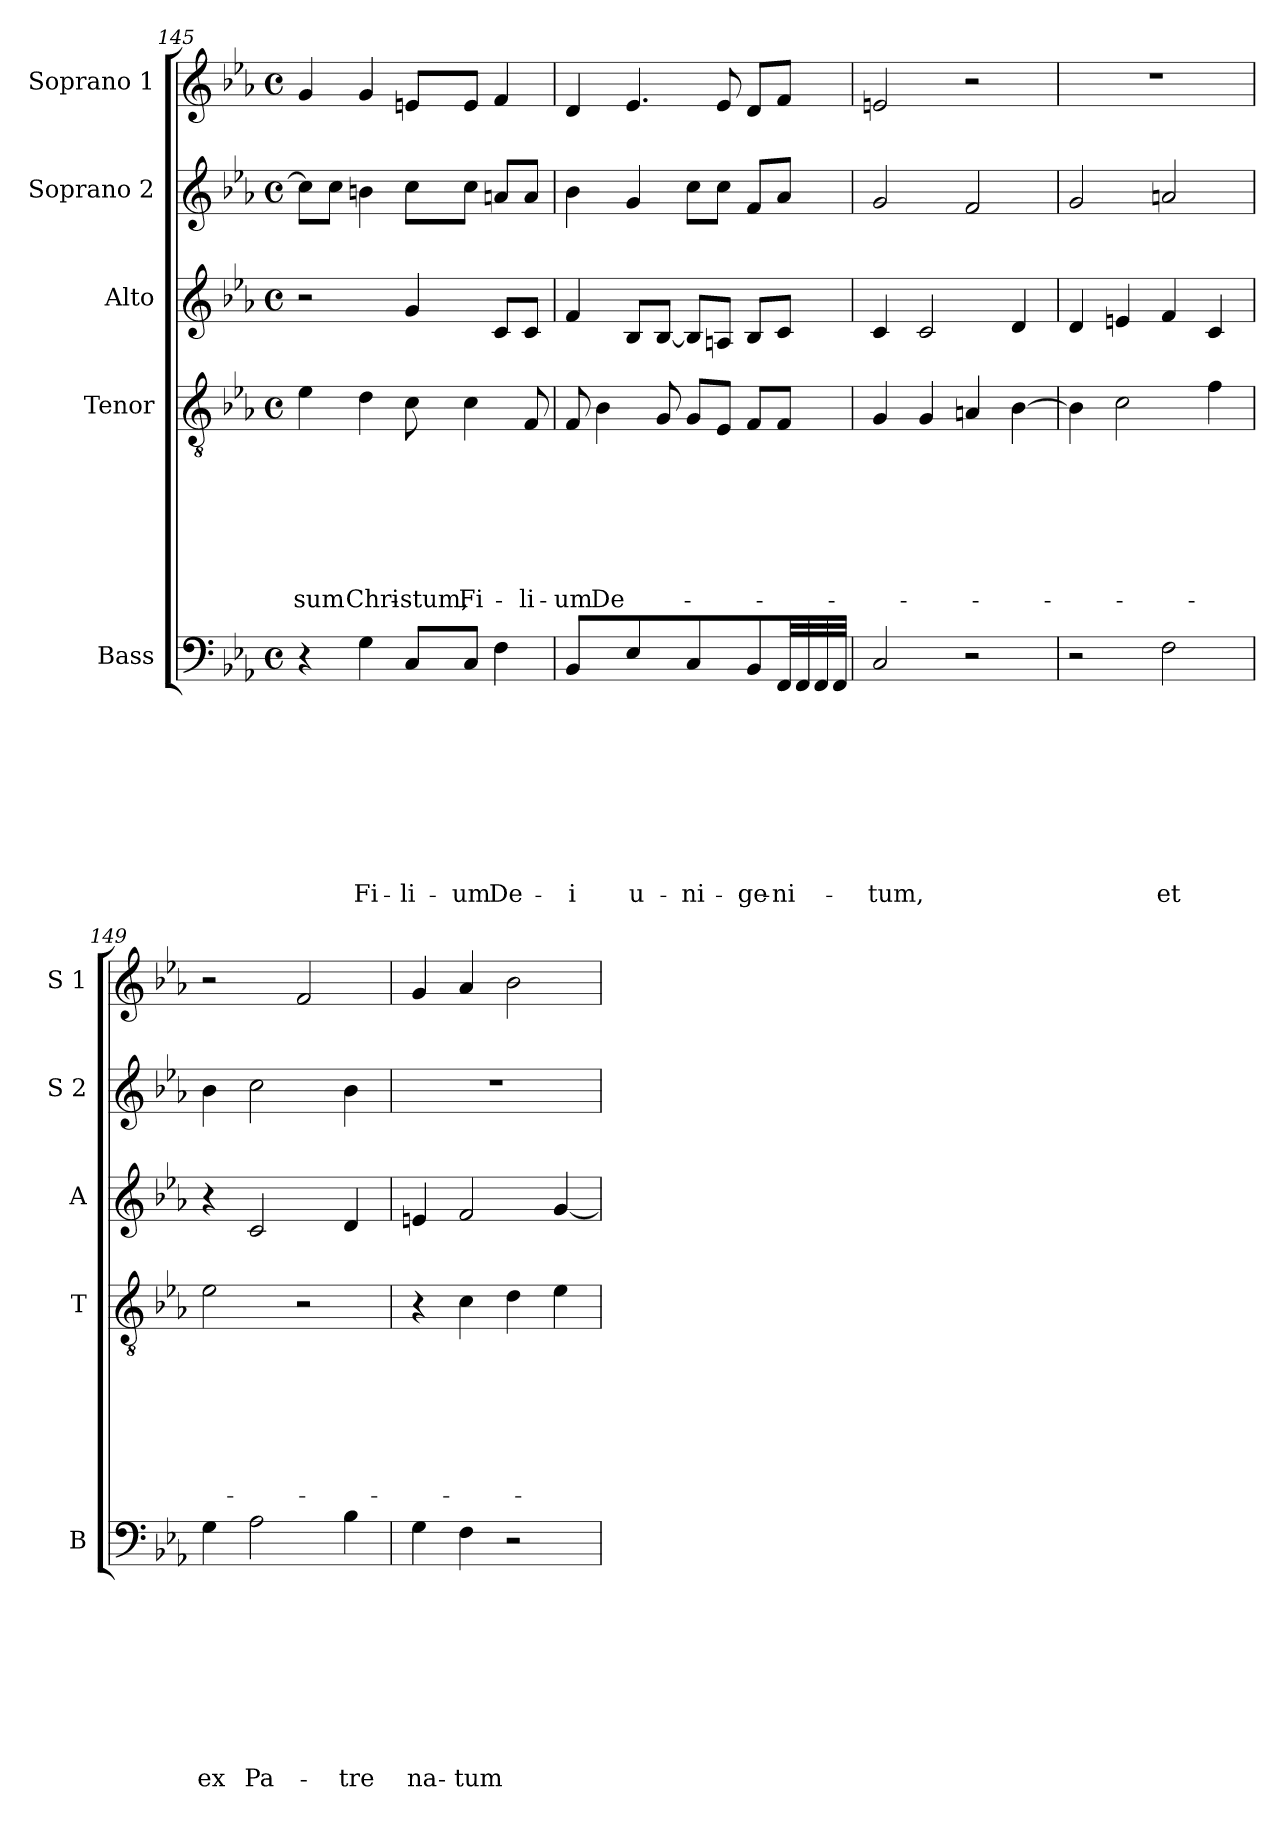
**kern	**text	**text	**text	**text	**text	**text	**text	**text	**text	**kern	**text	**text	**text	**text	**text	**text	**text	**kern	**kern	**kern
*part5	*part5	*part5	*part5	*part5	*part5	*part5	*part5	*part5	*part5	*part4	*part4	*part4	*part4	*part4	*part4	*part4	*part4	*part3	*part2	*part1
*staff5	*staff5	*staff5	*staff5	*staff5	*staff5	*staff5	*staff5	*staff5	*staff5	*staff4	*staff4	*staff4	*staff4	*staff4	*staff4	*staff4	*staff4	*staff3	*staff2	*staff1
*I"Bass	*	*	*	*	*	*	*	*	*	*I"Tenor	*	*	*	*	*	*	*	*I"Alto	*I"Soprano 2	*I"Soprano 1
*I'B	*	*	*	*	*	*	*	*	*	*I'T	*	*	*	*	*	*	*	*I'A	*I'S 2	*I'S 1
*clefF4	*	*	*	*	*	*	*	*	*	*clefGv2	*	*	*	*	*	*	*	*clefG2	*clefG2	*clefG2
*k[b-e-a-]	*	*	*	*	*	*	*	*	*	*k[b-e-a-]	*	*	*	*	*	*	*	*k[b-e-a-]	*k[b-e-a-]	*k[b-e-a-]
*E-:	*	*	*	*	*	*	*	*	*	*E-:	*	*	*	*	*	*	*	*E-:	*E-:	*E-:
*M4/4	*	*	*	*	*	*	*	*	*	*M4/4	*	*	*	*	*	*	*	*M4/4	*M4/4	*M4/4
*met(c)	*	*	*	*	*	*	*	*	*	*met(c)	*	*	*	*	*	*	*	*met(c)	*met(c)	*met(c)
=145	=145	=145	=145	=145	=145	=145	=145	=145	=145	=145	=145	=145	=145	=145	=145	=145	=145	=145	=145	=145
!	!	!	!	!	!	!	!	!	!	!	!	!	!	!	!	!	!LO:LY:b	!	!	!
4r	.	.	.	.	.	.	.	.	.	4e-\	.	.	.	.	.	.	-sum	2r	8cc\L]	4g/
.	.	.	.	.	.	.	.	.	.	.	.	.	.	.	.	.	.	.	8cc\J	.
!	!	!	!	!	!	!	!	!	!LO:LY:b	!	!	!	!	!	!	!	!LO:LY:b	!	!	!
4G\	.	.	.	.	.	.	.	.	Fi-	4d\	.	.	.	.	.	.	Chri-	.	4bn\	4g/
!	!	!	!	!	!	!	!	!	!LO:LY:b	!	!	!	!	!	!	!	!LO:LY:b	!	!	!
8C/L	.	.	.	.	.	.	.	.	-li-	8c\	.	.	.	.	.	.	-stum,	4g/	8cc\L	8en/L
!	!	!	!	!	!	!	!	!	!LO:LY:b	!	!	!	!	!	!	!	!LO:LY:b	!	!	!
8C/J	.	.	.	.	.	.	.	.	-um	4c\	.	.	.	.	.	.	Fi-	.	8cc\J	8e/J
!	!	!	!	!	!	!	!	!	!LO:LY:b	!	!	!	!	!	!	!	!	!	!	!
4F\	.	.	.	.	.	.	.	.	De-	.	.	.	.	.	.	.	.	8c/L	8an/L	4f/
!	!	!	!	!	!	!	!	!	!	!	!	!	!	!	!	!	!LO:LY:b	!	!	!
.	.	.	.	.	.	.	.	.	.	8F/	.	.	.	.	.	.	-li-	8c/J	8a/J	.
=146	=146	=146	=146	=146	=146	=146	=146	=146	=146	=146	=146	=146	=146	=146	=146	=146	=146	=146	=146	=146
!	!	!	!	!	!	!	!	!	!LO:LY:b	!	!	!	!	!	!	!	!LO:LY:b	!	!	!
4BB-/	.	.	.	.	.	.	.	.	-i	8F/	.	.	.	.	.	.	-um	4f/	4b-\	4d/
!	!	!	!	!	!	!	!	!	!	!	!	!	!	!	!	!	!LO:LY:b	!	!	!
.	.	.	.	.	.	.	.	.	.	4B-\	.	.	.	.	.	.	De-	.	.	.
!	!	!	!	!	!	!	!	!	!LO:LY:b	!	!	!	!	!	!	!	!	!	!	!
4E-\	.	.	.	.	.	.	.	.	u-	.	.	.	.	.	.	.	.	8B-/L	4g/	4.e-/
.	.	.	.	.	.	.	.	.	.	8G/	.	.	.	.	.	.	.	[<8B-/J	.	.
!	!	!	!	!	!	!	!	!	!LO:LY:b	!	!	!	!	!	!	!	!	!	!	!
4C/	.	.	.	.	.	.	.	.	-ni-	8G/L	.	.	.	.	.	.	.	8B-/L]	8cc\L	.
.	.	.	.	.	.	.	.	.	.	8E-/J	.	.	.	.	.	.	.	8An/J	8cc\J	8e-/
!	!	!	!	!	!	!	!	!	!LO:LY:b	!	!	!	!	!	!	!	!	!	!	!
8BB-/L	.	.	.	.	.	.	.	.	-ge-	8F/L	.	.	.	.	.	.	.	8B-/L	8f/L	8d/L
!	!	!	!	!	!	!	!	!	!LO:LY:b	!	!	!	!	!	!	!	!	!	!	!
*tremolo	*	*	*	*	*	*	*	*	*	*	*	*	*	*	*	*	*	*	*	*
32FF/	.	.	.	.	.	.	.	.	-ni-	8F/J	.	.	.	.	.	.	.	8c/J	8a-/J	8f/J
32FF/	.	.	.	.	.	.	.	.	.	.	.	.	.	.	.	.	.	.	.	.
32FF/	.	.	.	.	.	.	.	.	.	.	.	.	.	.	.	.	.	.	.	.
32FF/JJJ	.	.	.	.	.	.	.	.	.	.	.	.	.	.	.	.	.	.	.	.
*Xtremolo	*	*	*	*	*	*	*	*	*	*	*	*	*	*	*	*	*	*	*	*
!!LO:LB:g=z
=147	=147	=147	=147	=147	=147	=147	=147	=147	=147	=147	=147	=147	=147	=147	=147	=147	=147	=147	=147	=147
!	!	!	!	!	!	!	!	!	!LO:LY:b	!	!	!	!	!	!	!	!	!	!	!
2C/	.	.	.	.	.	.	.	.	-tum,	4G/	.	.	.	.	.	.	.	4c/	2g/	2en/
.	.	.	.	.	.	.	.	.	.	4G/	.	.	.	.	.	.	.	2c/	.	.
2r	.	.	.	.	.	.	.	.	.	4An/	.	.	.	.	.	.	.	.	2f/	2r
.	.	.	.	.	.	.	.	.	.	[>4B-\	.	.	.	.	.	.	.	4d/	.	.
=148	=148	=148	=148	=148	=148	=148	=148	=148	=148	=148	=148	=148	=148	=148	=148	=148	=148	=148	=148	=148
2r	.	.	.	.	.	.	.	.	.	4B-\]	.	.	.	.	.	.	.	4d/	2g/	1r
.	.	.	.	.	.	.	.	.	.	2c\	.	.	.	.	.	.	.	4en/	.	.
!	!	!	!	!	!	!	!	!	!LO:LY:b	!	!	!	!	!	!	!	!	!	!	!
2F\	.	.	.	.	.	.	.	.	et	.	.	.	.	.	.	.	.	4f/	2an/	.
.	.	.	.	.	.	.	.	.	.	4f\	.	.	.	.	.	.	.	4c/	.	.
=149	=149	=149	=149	=149	=149	=149	=149	=149	=149	=149	=149	=149	=149	=149	=149	=149	=149	=149	=149	=149
!	!	!	!	!	!	!	!	!	!LO:LY:b	!	!	!	!	!	!	!	!	!	!	!
4G\	.	.	.	.	.	.	.	.	ex	2e-\	.	.	.	.	.	.	.	4r	4b-\	2r
!	!	!	!	!	!	!	!	!	!LO:LY:b	!	!	!	!	!	!	!	!	!	!	!
2A-\	.	.	.	.	.	.	.	.	Pa-	.	.	.	.	.	.	.	.	2c/	2cc\	.
.	.	.	.	.	.	.	.	.	.	2r	.	.	.	.	.	.	.	.	.	2f/
!	!	!	!	!	!	!	!	!	!LO:LY:b	!	!	!	!	!	!	!	!	!	!	!
4B-\	.	.	.	.	.	.	.	.	-tre	.	.	.	.	.	.	.	.	4d/	4b-\	.
=150	=150	=150	=150	=150	=150	=150	=150	=150	=150	=150	=150	=150	=150	=150	=150	=150	=150	=150	=150	=150
!	!	!	!	!	!	!	!	!	!LO:LY:b	!	!	!	!	!	!	!	!	!	!	!
4G\	.	.	.	.	.	.	.	.	na-	4r	.	.	.	.	.	.	.	4en/	1r	4g/
!	!	!	!	!	!	!	!	!	!LO:LY:b	!	!	!	!	!	!	!	!	!	!	!
4F\	.	.	.	.	.	.	.	.	-tum	4c\	.	.	.	.	.	.	.	2f/	.	4a-/
2r	.	.	.	.	.	.	.	.	.	4d\	.	.	.	.	.	.	.	.	.	2b-\
.	.	.	.	.	.	.	.	.	.	4e-\	.	.	.	.	.	.	.	[>4g/	.	.
=	=	=	=	=	=	=	=	=	=	=	=	=	=	=	=	=	=	=	=	=
*-	*-	*-	*-	*-	*-	*-	*-	*-	*-	*-	*-	*-	*-	*-	*-	*-	*-	*-	*-	*-
